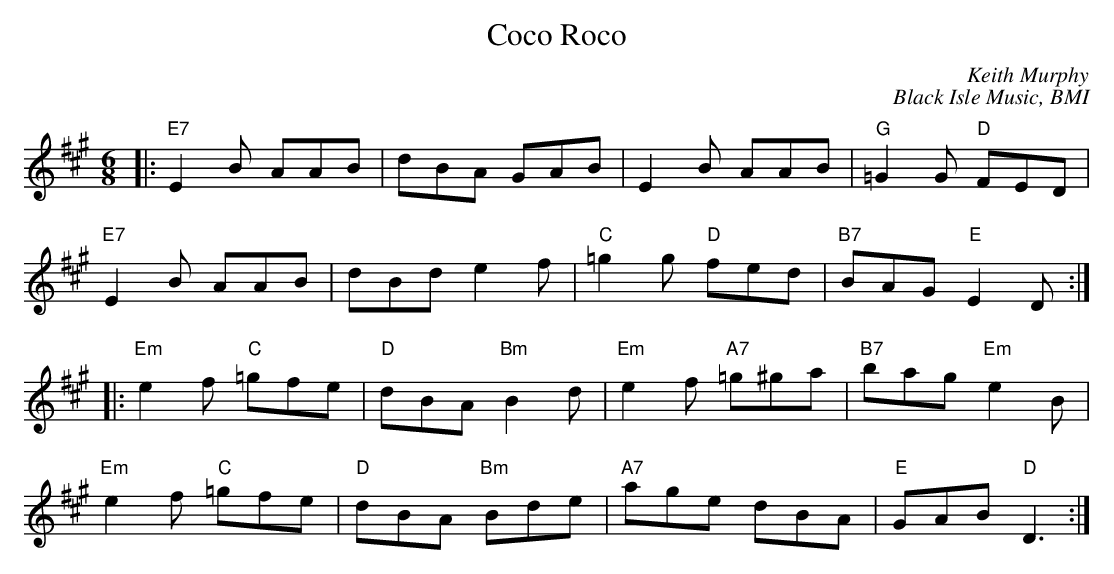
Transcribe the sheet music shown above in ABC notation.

X:1
T: Coco Roco
C: Keith Murphy
C: Black Isle Music, BMI
K:EMix
M:6/8
|:"E7"E2B AAB|dBA GAB|E2 B AAB|"G"=G2G "D"FED|
"E7"E2B AAB|dBde2f|"C"=g2 g "D"fed|"B7"BAG "E"E2D:|
|:"Em"e2f "C"=gfe|"D"dBA "Bm"B2d|"Em"e2f "A7" =g^ga|"B7"bag "Em"e2B|
"Em"e2f "C"=gfe|"D"dBA "Bm"Bde|"A7"age dBA|"E"GAB "D"D3:|

$SmallLMargin
$SmallRMargin
